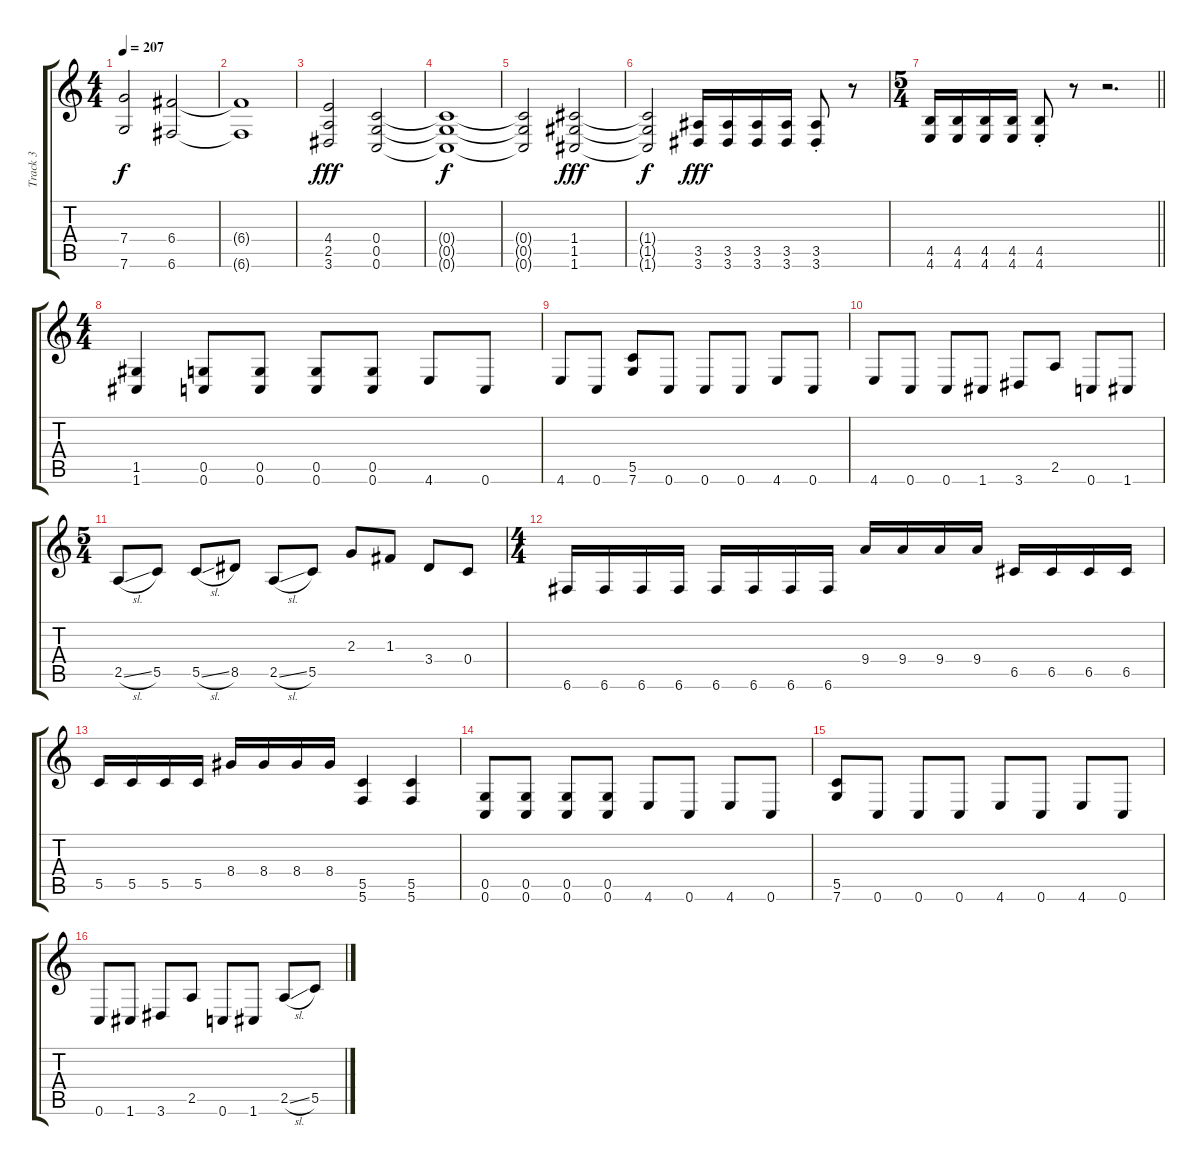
\track ("Track 3" "Track 3") {instrument distortionguitar}
\staff {score tabs}
\tuning (D4 A3 F3 C3 G2 C2) {hide}
\ts (4 4)
\tempo 207
\clef g2
\ks c
(7.4 7.6).2{dy f} (6.4 6.6).2 |
(6.4{t} 6.6{t}).1 |
(4.4 2.5 3.6).2{dy fff} (0.4 0.5 0.6).2 |
(0.4{t} 0.5{t} 0.6{t}).1{dy f} |
(0.4{t} 0.5{t} 0.6{t}).2 (1.4 1.5 1.6).2{dy fff} |
(1.4{t} 1.5{t} 1.6{t}).2{dy f} (3.5 3.6).16{dy fff} (3.5 3.6).16 (3.5 3.6).16 (3.5 3.6).16 (3.5{st} 3.6{st}).8 r.8 |
\ts (5 4)
\barLineRight lightlight
(4.5 4.6).16 (4.5 4.6).16 (4.5 4.6).16 (4.5 4.6).16 (4.5{st} 4.6{st}).8 r.8 r.2{d} |
\ts (4 4)
\section ("" "")
(1.5 1.6).4 (0.5 0.6).8 (0.5 0.6).8 (0.5 0.6).8 (0.5 0.6).8 4.6.8 0.6.8 |
4.6.8 0.6.8 (5.5 7.6).8 0.6.8 0.6.8 0.6.8 4.6.8 0.6.8 |
4.6.8 0.6.8 0.6.8 1.6.8 3.6.8 2.5.8 0.6.8 1.6.8 |
\ts (5 4)
2.5{sl}.8 5.5.8 5.5{sl}.8 8.5.8 2.5{sl}.8 5.5.8 2.3.8 1.3.8 3.4.8 0.4.8 |
\ts (4 4)
6.6.16 6.6.16 6.6.16 6.6.16 6.6.16 6.6.16 6.6.16 6.6.16 9.4.16 9.4.16 9.4.16 9.4.16 6.5.16 6.5.16 6.5.16 6.5.16 |
5.5.16 5.5.16 5.5.16 5.5.16 8.4.16 8.4.16 8.4.16 8.4.16 (5.5 5.6).4 (5.5 5.6).4 |
(0.5 0.6).8 (0.5 0.6).8 (0.5 0.6).8 (0.5 0.6).8 4.6.8 0.6.8 4.6.8 0.6.8 |
(5.5 7.6).8 0.6.8 0.6.8 0.6.8 4.6.8 0.6.8 4.6.8 0.6.8 |
0.6.8 1.6.8 3.6.8 2.5.8 0.6.8 1.6.8 2.5{sl}.8 5.5.8
